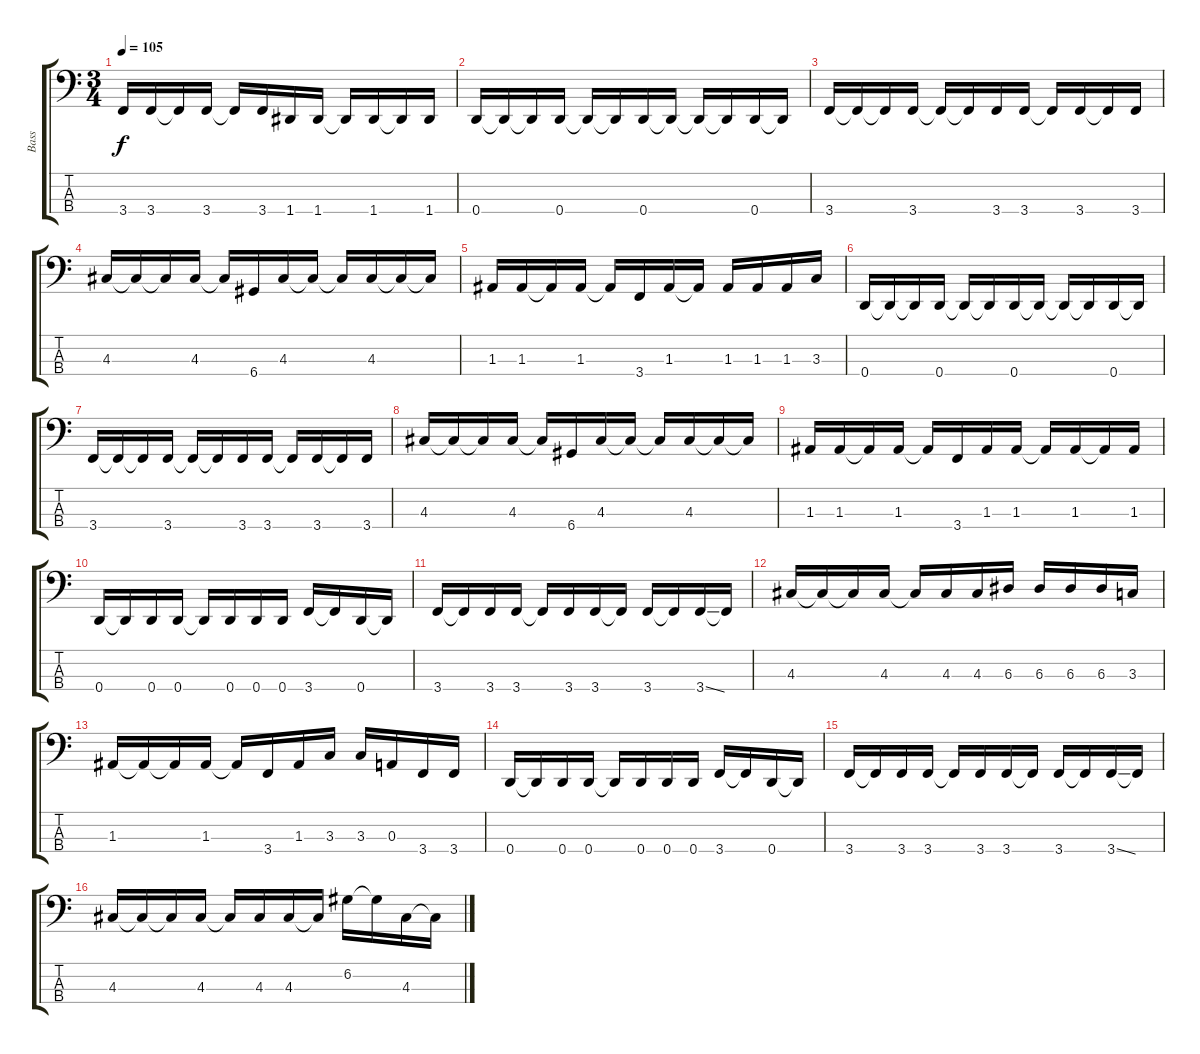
\track ("Bass" "Bass") {instrument slapbass1}
\staff {score tabs}
\tuning (G2 D2 A1 D1) {hide}
\ts (3 4)
\tempo 105
\clef f4
\ks c
3.4.16{dy f} 3.4.16 3.4{t}.16 3.4.16 3.4{t}.16 3.4.16 1.4.16 1.4.16 1.4{t}.16 1.4.16 1.4{t}.16 1.4.16 |
0.4.16 0.4{t}.16 0.4{t}.16 0.4.16 0.4{t}.16 0.4{t}.16 0.4.16 0.4{t}.16 0.4{t}.16 0.4{t}.16 0.4.16 0.4{t}.16 |
3.4.16 3.4{t}.16 3.4{t}.16 3.4.16 3.4{t}.16 3.4{t}.16 3.4.16 3.4.16 3.4{t}.16 3.4.16 3.4{t}.16 3.4.16 |
4.3.16 4.3{t}.16 4.3{t}.16 4.3.16 4.3{t}.16 6.4.16 4.3.16 4.3{t}.16 4.3{t}.16 4.3.16 4.3{t}.16 4.3{t}.16 |
1.3.16 1.3.16 1.3{t}.16 1.3.16 1.3{t}.16 3.4.16 1.3.16 1.3{t}.16 1.3.16 1.3.16 1.3.16 3.3.16 |
0.4.16 0.4{t}.16 0.4{t}.16 0.4.16 0.4{t}.16 0.4{t}.16 0.4.16 0.4{t}.16 0.4{t}.16 0.4{t}.16 0.4.16 0.4{t}.16 |
3.4.16 3.4{t}.16 3.4{t}.16 3.4.16 3.4{t}.16 3.4{t}.16 3.4.16 3.4.16 3.4{t}.16 3.4.16 3.4{t}.16 3.4.16 |
4.3.16 4.3{t}.16 4.3{t}.16 4.3.16 4.3{t}.16 6.4.16 4.3.16 4.3{t}.16 4.3{t}.16 4.3.16 4.3{t}.16 4.3{t}.16 |
1.3.16 1.3.16 1.3{t}.16 1.3.16 1.3{t}.16 3.4.16 1.3.16 1.3.16 1.3{t}.16 1.3.16 1.3{t}.16 1.3.16 |
0.4.16 0.4{t}.16 0.4.16 0.4.16 0.4{t}.16 0.4.16 0.4.16 0.4.16 3.4.16 3.4{t}.16 0.4.16 0.4{t}.16 |
3.4.16 3.4{t}.16 3.4.16 3.4.16 3.4{t}.16 3.4.16 3.4.16 3.4{t}.16 3.4.16 3.4{t}.16 3.4{ss}.16 3.4{t}.16 |
4.3.16 4.3{t}.16 4.3{t}.16 4.3.16 4.3{t}.16 4.3.16 4.3.16 6.3.16 6.3.16 6.3.16 6.3.16 3.3.16 |
1.3.16 1.3{t}.16 1.3{t}.16 1.3.16 1.3{t}.16 3.4.16 1.3.16 3.3.16 3.3.16 0.3.16 3.4.16 3.4.16 |
0.4.16 0.4{t}.16 0.4.16 0.4.16 0.4{t}.16 0.4.16 0.4.16 0.4.16 3.4.16 3.4{t}.16 0.4.16 0.4{t}.16 |
3.4.16 3.4{t}.16 3.4.16 3.4.16 3.4{t}.16 3.4.16 3.4.16 3.4{t}.16 3.4.16 3.4{t}.16 3.4{ss}.16 3.4{t}.16 |
4.3.16 4.3{t}.16 4.3{t}.16 4.3.16 4.3{t}.16 4.3.16 4.3.16 4.3{t}.16 6.2.16 6.2{t}.16 4.3.16 4.3{t}.16
